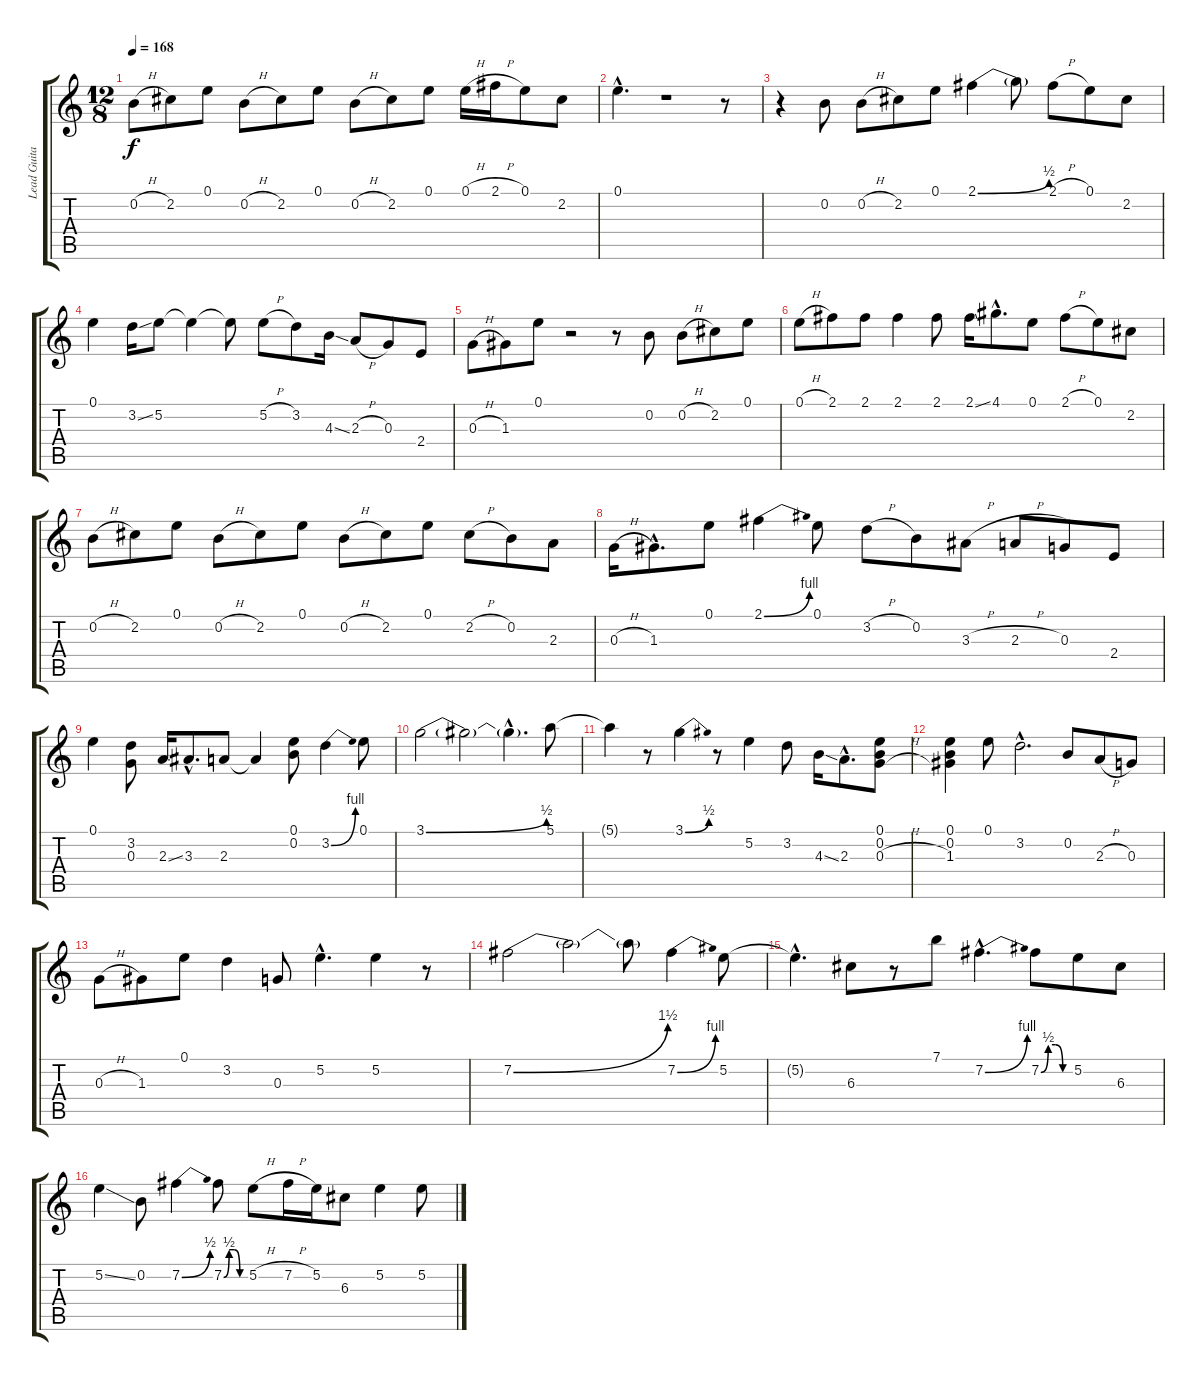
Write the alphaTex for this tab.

\track ("Lead Guitar" "Lead Guita") {instrument overdrivenguitar}
\staff {score tabs}
\tuning (E4 B3 G3 D3 A2 E2) {hide}
\ts (12 8)
\tempo 168
\clef g2
\ks c
0.2{h}.8{dy f} 2.2.8 0.1.8 0.2{h}.8 2.2.8 0.1.8 0.2{h}.8 2.2.8 0.1.8 0.1{h}.16 2.1{h}.16 0.1.8 2.2.8 |
0.1{hac}.4{d} r.1 r.8 |
r.4 0.2.8 0.2{h}.8 2.2.8 0.1.8 2.1{be (bend 0 0 60 2)}.4 2.1{t}.8 2.1{h}.8 0.1.8 2.2.8 |
0.1.4 3.2{ss}.16 5.2.8 5.2{t}.4 5.2{t}.8 5.2{h}.8 3.2.8 4.3{ss}.16 2.3{h}.8 0.3.8 2.4.8 |
0.3{h}.8 1.3.8 0.1.8 r.2 r.8 0.2.8 0.2{h}.8 2.2.8 0.1.8 |
0.1{h}.8 2.1.8 2.1.8 2.1.4 2.1.8 2.1{ss}.16 4.1{hac}.8{d} 0.1.8 2.1{h}.8 0.1.8 2.2.8 |
0.2{h}.8 2.2.8 0.1.8 0.2{h}.8 2.2.8 0.1.8 0.2{h}.8 2.2.8 0.1.8 2.2{h}.8 0.2.8 2.3.8 |
0.3{h}.16 1.3{hac}.8{d} 0.1.8 2.1{be (bend 0 0 60 4)}.4 0.1.8 3.2{h}.8 0.2.8 3.3{h}.8 2.3{h}.8 0.3.8 2.4.8 |
0.1.4 (3.2 0.3).8 2.3{ss}.16 3.3{hac}.8{d} 2.3.8 2.3{t}.4 (0.1 0.2).8 3.2{be (bend 0 0 60 4)}.4 0.1.8 |
3.1{be (bend 0 0 60 2)}.2 3.1{t}.2 3.1{hac t}.4{d} 5.1.8 |
5.1{t}.4 r.8 3.1{be (bend 0 0 60 2)}.4 r.8 5.2.4 3.2.8 4.3{ss}.16 2.3{hac}.8{d} (0.1 0.2 0.3{h}).8 |
(0.1 0.2 1.3).4 0.1.8 3.2{hac}.2{d} 0.2.8 2.3{h}.8 0.3.8 |
0.3{h}.8 1.3.8 0.1.8 3.2.4 0.3.8 5.2{hac}.4{d} 5.2.4 r.8 |
7.2{be (bend 0 0 60 6)}.2 7.2{t}.2 7.2{t}.8 7.2{be (bend 0 0 60 4)}.4 5.2.8 |
5.2{hac t}.4{d} 6.3.8 r.8 7.1.8 7.2{be (bend 0 0 60 4) hac}.4{d} 7.2{be (custom 0 0 15 2 30 2 45 0 60 0)}.8 5.2.8 6.3.8 |
5.2{ss}.4 0.2.8 7.2{be (bend 0 0 60 2)}.4 7.2{be (custom 0 0 15 2 30 2 45 0 60 0)}.8 5.2{h}.8 7.2{h}.16 5.2.16 6.3.8 5.2.4 5.2.8
